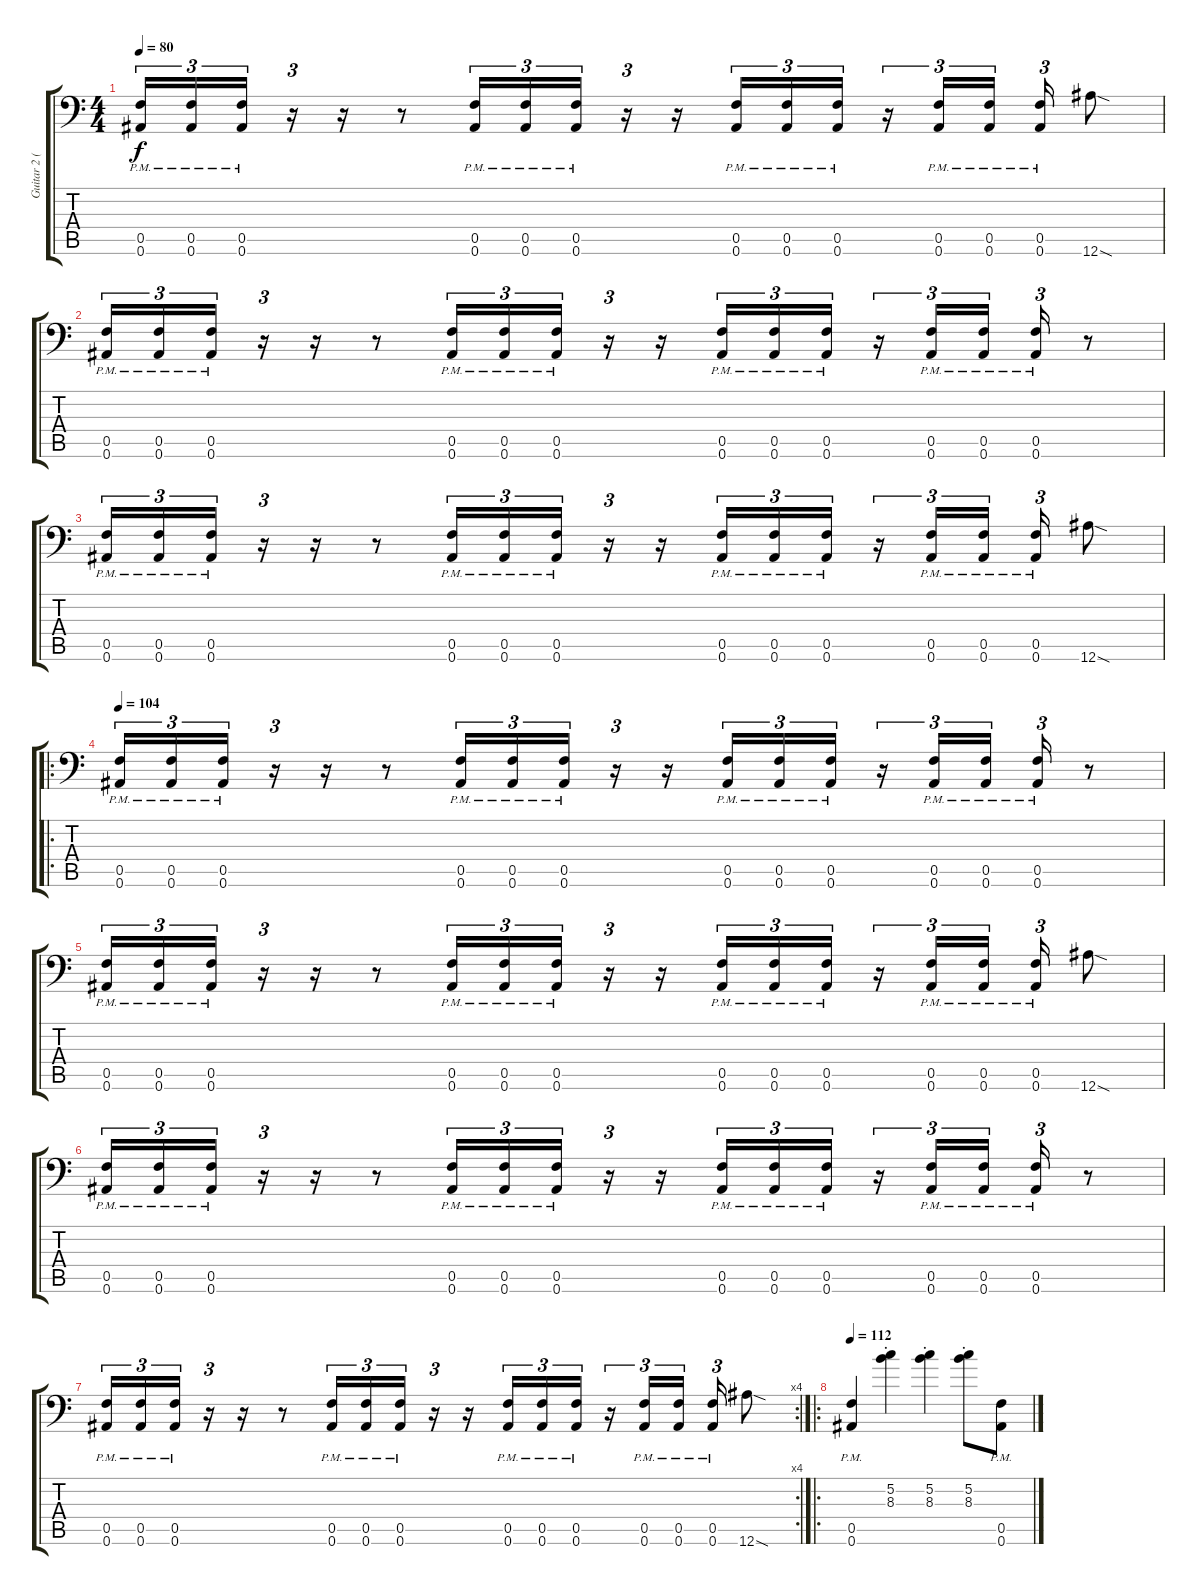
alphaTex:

\track ("Guitar 2 (Right)" "Guitar 2 (") {instrument distortionguitar}
\staff {score tabs}
\tuning (C4 G3 Eb3 Bb2 F2 Bb1) {hide}
\ts (4 4)
\tempo 80
\clef f4
\ks c
(0.5{pm} 0.6{pm}).16{tu (3 2) dy f} (0.5{pm} 0.6{pm}).16{tu (3 2)} (0.5{pm} 0.6{pm}).16{tu (3 2)} r.16{tu (3 2)} r.16 r.8 (0.5{pm} 0.6{pm}).16{tu (3 2)} (0.5{pm} 0.6{pm}).16{tu (3 2)} (0.5{pm} 0.6{pm}).16{tu (3 2)} r.16{tu (3 2)} r.16 (0.5{pm} 0.6{pm}).16{tu (3 2)} (0.5{pm} 0.6{pm}).16{tu (3 2)} (0.5{pm} 0.6{pm}).16{tu (3 2)} r.16{tu (3 2)} (0.5{pm} 0.6{pm}).16{tu (3 2)} (0.5{pm} 0.6{pm}).16{tu (3 2) beam splitsecondary} (0.5{pm} 0.6{pm}).16{tu (3 2)} 12.6{sod}.8 |
(0.5{pm} 0.6{pm}).16{tu (3 2)} (0.5{pm} 0.6{pm}).16{tu (3 2)} (0.5{pm} 0.6{pm}).16{tu (3 2)} r.16{tu (3 2)} r.16 r.8 (0.5{pm} 0.6{pm}).16{tu (3 2)} (0.5{pm} 0.6{pm}).16{tu (3 2)} (0.5{pm} 0.6{pm}).16{tu (3 2)} r.16{tu (3 2)} r.16 (0.5{pm} 0.6{pm}).16{tu (3 2)} (0.5{pm} 0.6{pm}).16{tu (3 2)} (0.5{pm} 0.6{pm}).16{tu (3 2)} r.16{tu (3 2)} (0.5{pm} 0.6{pm}).16{tu (3 2)} (0.5{pm} 0.6{pm}).16{tu (3 2) beam splitsecondary} (0.5{pm} 0.6{pm}).16{tu (3 2)} r.8 |
(0.5{pm} 0.6{pm}).16{tu (3 2)} (0.5{pm} 0.6{pm}).16{tu (3 2)} (0.5{pm} 0.6{pm}).16{tu (3 2)} r.16{tu (3 2)} r.16 r.8 (0.5{pm} 0.6{pm}).16{tu (3 2)} (0.5{pm} 0.6{pm}).16{tu (3 2)} (0.5{pm} 0.6{pm}).16{tu (3 2)} r.16{tu (3 2)} r.16 (0.5{pm} 0.6{pm}).16{tu (3 2)} (0.5{pm} 0.6{pm}).16{tu (3 2)} (0.5{pm} 0.6{pm}).16{tu (3 2)} r.16{tu (3 2)} (0.5{pm} 0.6{pm}).16{tu (3 2)} (0.5{pm} 0.6{pm}).16{tu (3 2) beam splitsecondary} (0.5{pm} 0.6{pm}).16{tu (3 2)} 12.6{sod}.8 |
\ro
\tempo 104
(0.5{pm} 0.6{pm}).16{tu (3 2)} (0.5{pm} 0.6{pm}).16{tu (3 2)} (0.5{pm} 0.6{pm}).16{tu (3 2)} r.16{tu (3 2)} r.16 r.8 (0.5{pm} 0.6{pm}).16{tu (3 2)} (0.5{pm} 0.6{pm}).16{tu (3 2)} (0.5{pm} 0.6{pm}).16{tu (3 2)} r.16{tu (3 2)} r.16 (0.5{pm} 0.6{pm}).16{tu (3 2)} (0.5{pm} 0.6{pm}).16{tu (3 2)} (0.5{pm} 0.6{pm}).16{tu (3 2)} r.16{tu (3 2)} (0.5{pm} 0.6{pm}).16{tu (3 2)} (0.5{pm} 0.6{pm}).16{tu (3 2) beam splitsecondary} (0.5{pm} 0.6{pm}).16{tu (3 2)} r.8 |
(0.5{pm} 0.6{pm}).16{tu (3 2)} (0.5{pm} 0.6{pm}).16{tu (3 2)} (0.5{pm} 0.6{pm}).16{tu (3 2)} r.16{tu (3 2)} r.16 r.8 (0.5{pm} 0.6{pm}).16{tu (3 2)} (0.5{pm} 0.6{pm}).16{tu (3 2)} (0.5{pm} 0.6{pm}).16{tu (3 2)} r.16{tu (3 2)} r.16 (0.5{pm} 0.6{pm}).16{tu (3 2)} (0.5{pm} 0.6{pm}).16{tu (3 2)} (0.5{pm} 0.6{pm}).16{tu (3 2)} r.16{tu (3 2)} (0.5{pm} 0.6{pm}).16{tu (3 2)} (0.5{pm} 0.6{pm}).16{tu (3 2) beam splitsecondary} (0.5{pm} 0.6{pm}).16{tu (3 2)} 12.6{sod}.8 |
(0.5{pm} 0.6{pm}).16{tu (3 2)} (0.5{pm} 0.6{pm}).16{tu (3 2)} (0.5{pm} 0.6{pm}).16{tu (3 2)} r.16{tu (3 2)} r.16 r.8 (0.5{pm} 0.6{pm}).16{tu (3 2)} (0.5{pm} 0.6{pm}).16{tu (3 2)} (0.5{pm} 0.6{pm}).16{tu (3 2)} r.16{tu (3 2)} r.16 (0.5{pm} 0.6{pm}).16{tu (3 2)} (0.5{pm} 0.6{pm}).16{tu (3 2)} (0.5{pm} 0.6{pm}).16{tu (3 2)} r.16{tu (3 2)} (0.5{pm} 0.6{pm}).16{tu (3 2)} (0.5{pm} 0.6{pm}).16{tu (3 2) beam splitsecondary} (0.5{pm} 0.6{pm}).16{tu (3 2)} r.8 |
\rc 4
(0.5{pm} 0.6{pm}).16{tu (3 2)} (0.5{pm} 0.6{pm}).16{tu (3 2)} (0.5{pm} 0.6{pm}).16{tu (3 2)} r.16{tu (3 2)} r.16 r.8 (0.5{pm} 0.6{pm}).16{tu (3 2)} (0.5{pm} 0.6{pm}).16{tu (3 2)} (0.5{pm} 0.6{pm}).16{tu (3 2)} r.16{tu (3 2)} r.16 (0.5{pm} 0.6{pm}).16{tu (3 2)} (0.5{pm} 0.6{pm}).16{tu (3 2)} (0.5{pm} 0.6{pm}).16{tu (3 2)} r.16{tu (3 2)} (0.5{pm} 0.6{pm}).16{tu (3 2)} (0.5{pm} 0.6{pm}).16{tu (3 2) beam splitsecondary} (0.5{pm} 0.6{pm}).16{tu (3 2)} 12.6{sod}.8 |
\ro
\tempo 112
(0.5{pm} 0.6{pm}).4 (5.2{st} 8.3{st}).4 (5.2{st} 8.3{st}).4 (5.2{st} 8.3{st}).8 (0.5{pm} 0.6{pm}).8
